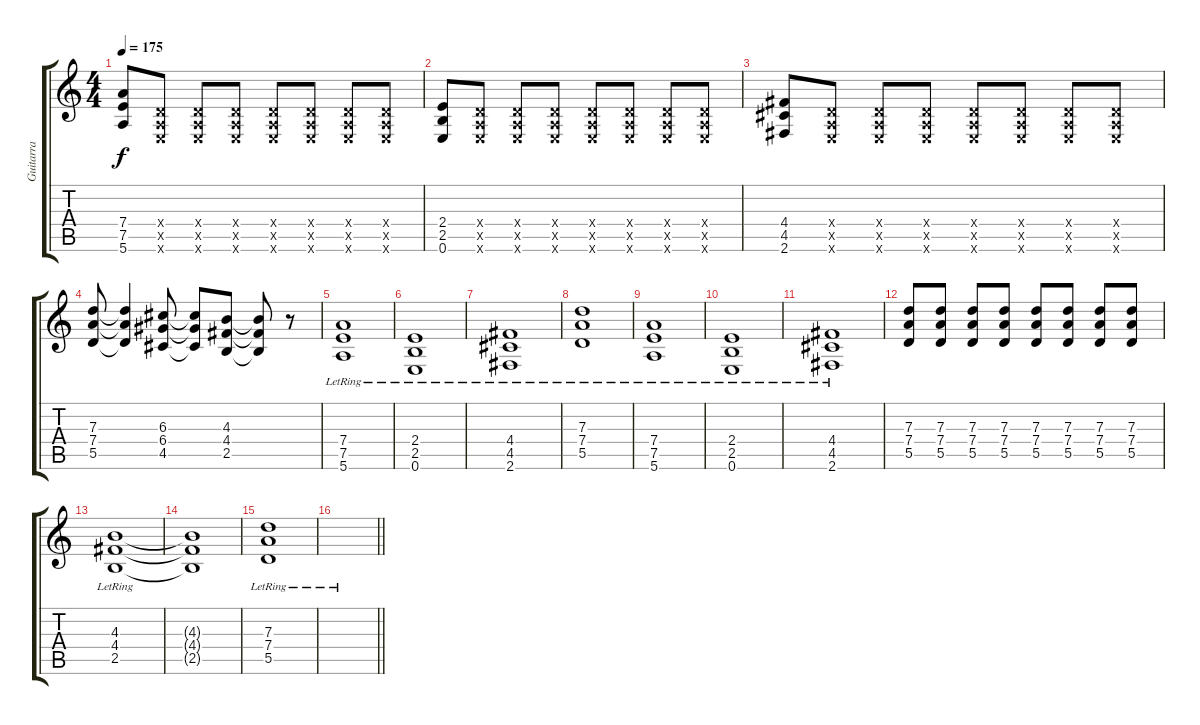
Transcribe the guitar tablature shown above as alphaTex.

\track ("Guitarra" "Guitarra") {instrument distortionguitar}
\staff {score tabs}
\tuning (E4 B3 G3 D3 A2 E2) {hide}
\ts (4 4)
\tempo 175
\clef g2
\ks c
(7.4 7.5 5.6).8{dy f} (0.4{x} 0.5{x} 0.6{x}).8 (0.4{x} 0.5{x} 0.6{x}).8 (0.4{x} 0.5{x} 0.6{x}).8 (0.4{x} 0.5{x} 0.6{x}).8 (0.4{x} 0.5{x} 0.6{x}).8 (0.4{x} 0.5{x} 0.6{x}).8 (0.4{x} 0.5{x} 0.6{x}).8 |
(2.4 2.5 0.6).8 (0.4{x} 0.5{x} 0.6{x}).8 (0.4{x} 0.5{x} 0.6{x}).8 (0.4{x} 0.5{x} 0.6{x}).8 (0.4{x} 0.5{x} 0.6{x}).8 (0.4{x} 0.5{x} 0.6{x}).8 (0.4{x} 0.5{x} 0.6{x}).8 (0.4{x} 0.5{x} 0.6{x}).8 |
(4.4 4.5 2.6).8 (0.4{x} 0.5{x} 0.6{x}).8 (0.4{x} 0.5{x} 0.6{x}).8 (0.4{x} 0.5{x} 0.6{x}).8 (0.4{x} 0.5{x} 0.6{x}).8 (0.4{x} 0.5{x} 0.6{x}).8 (0.4{x} 0.5{x} 0.6{x}).8 (0.4{x} 0.5{x} 0.6{x}).8 |
(7.3 7.4 5.5).8 (7.3{t} 7.4{t} 5.5{t}).4 (6.3 6.4 4.5).8 (6.3{t} 6.4{t} 4.5{t}).8 (4.3 4.4 2.5).8 (4.3{t} 4.4{t} 2.5{t}).8 r.8 |
(7.4{lr} 7.5{lr} 5.6{lr}).1 |
(2.4{lr} 2.5{lr} 0.6{lr}).1 |
(4.4{lr} 4.5{lr} 2.6{lr}).1 |
(7.3{lr} 7.4{lr} 5.5{lr}).1 |
(7.4{lr} 7.5{lr} 5.6{lr}).1 |
(2.4{lr} 2.5{lr} 0.6{lr}).1 |
(4.4{lr} 4.5{lr} 2.6{lr}).1 |
(7.3 7.4 5.5).8 (7.3 7.4 5.5).8 (7.3 7.4 5.5).8 (7.3 7.4 5.5).8 (7.3 7.4 5.5).8 (7.3 7.4 5.5).8 (7.3 7.4 5.5).8 (7.3 7.4 5.5).8 |
(4.3{lr} 4.4{lr} 2.5{lr}).1{volume 15} |
(4.3{t} 4.4{t} 2.5{t}).1 |
(7.3{lr} 7.4{lr} 5.5{lr}).1 |
\barLineRight lightlight
